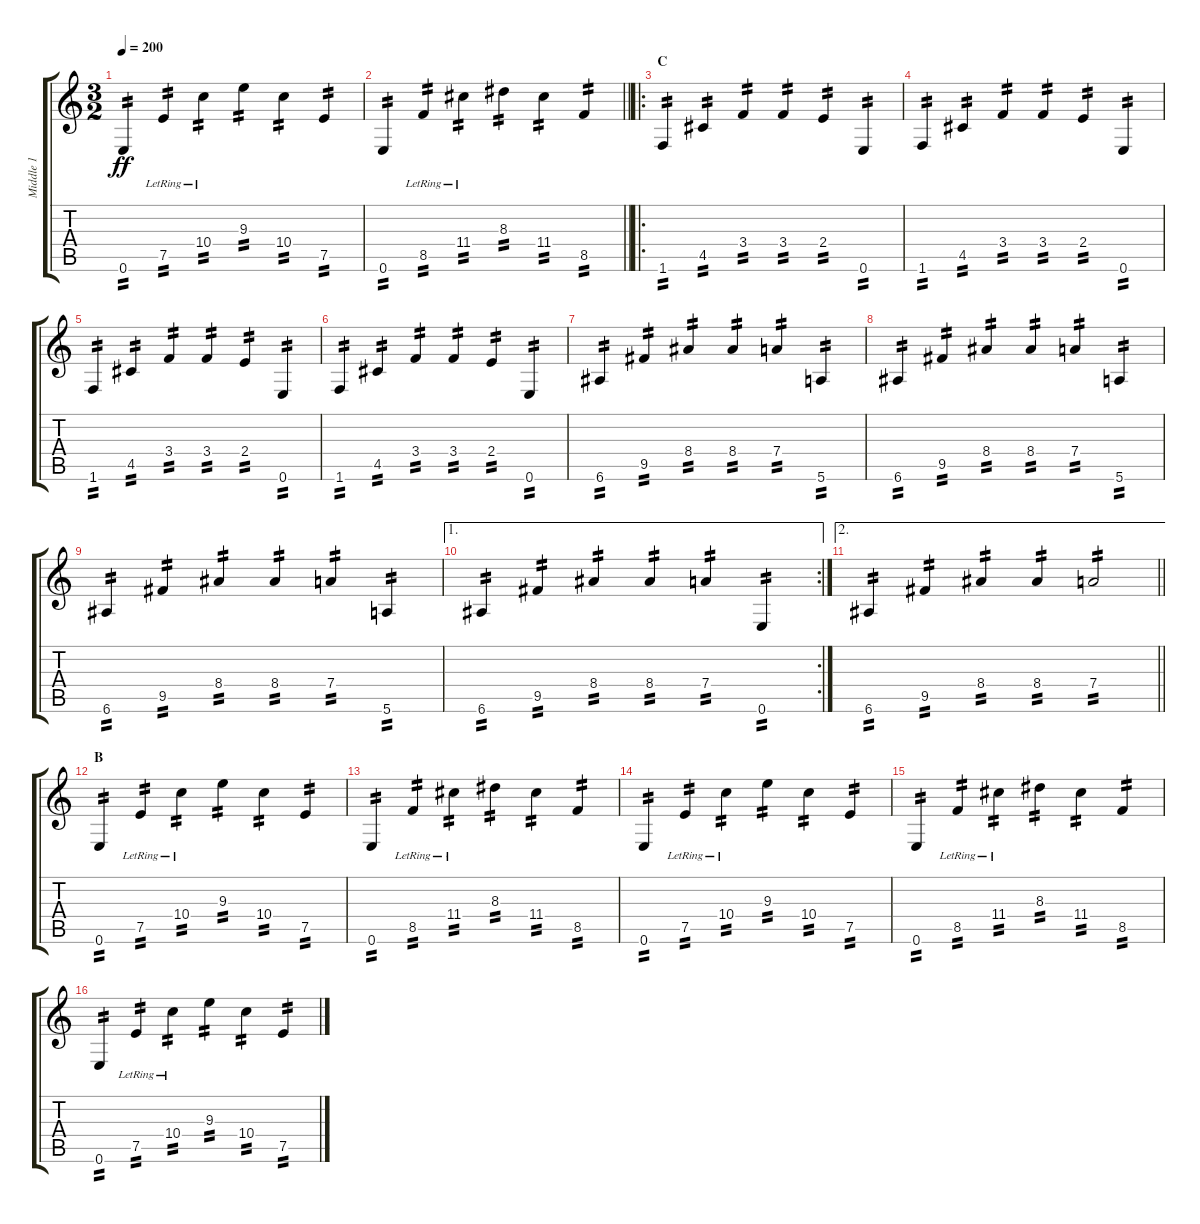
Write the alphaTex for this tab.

\track ("Middle 1" "Middle 1") {instrument overdrivenguitar}
\staff {score tabs}
\tuning (E4 B3 G3 D3 A2 E2) {hide}
\ts (3 2)
\tempo 200
\clef g2
\ks c
0.6.4{tp 2 dy ff} 7.5{lr}.4{tp 2} 10.4{lr}.4{tp 2} 9.3.4{tp 2} 10.4.4{tp 2} 7.5.4{tp 2} |
\barLineRight lightlight
0.6.4{tp 2} 8.5{lr}.4{tp 2} 11.4{lr}.4{tp 2} 8.3.4{tp 2} 11.4.4{tp 2} 8.5.4{tp 2} |
\ro
\section ("" "C")
1.6.4{tp 2} 4.5.4{tp 2} 3.4.4{tp 2} 3.4.4{tp 2} 2.4.4{tp 2} 0.6.4{tp 2} |
1.6.4{tp 2} 4.5.4{tp 2} 3.4.4{tp 2} 3.4.4{tp 2} 2.4.4{tp 2} 0.6.4{tp 2} |
1.6.4{tp 2} 4.5.4{tp 2} 3.4.4{tp 2} 3.4.4{tp 2} 2.4.4{tp 2} 0.6.4{tp 2} |
1.6.4{tp 2} 4.5.4{tp 2} 3.4.4{tp 2} 3.4.4{tp 2} 2.4.4{tp 2} 0.6.4{tp 2} |
6.6.4{tp 2} 9.5.4{tp 2} 8.4.4{tp 2} 8.4.4{tp 2} 7.4.4{tp 2} 5.6.4{tp 2} |
6.6.4{tp 2} 9.5.4{tp 2} 8.4.4{tp 2} 8.4.4{tp 2} 7.4.4{tp 2} 5.6.4{tp 2} |
6.6.4{tp 2} 9.5.4{tp 2} 8.4.4{tp 2} 8.4.4{tp 2} 7.4.4{tp 2} 5.6.4{tp 2} |
\ae 1
\rc 2
6.6.4{tp 2} 9.5.4{tp 2} 8.4.4{tp 2} 8.4.4{tp 2} 7.4.4{tp 2} 0.6.4{tp 2} |
\ae 2
\barLineRight lightlight
6.6.4{tp 2} 9.5.4{tp 2} 8.4.4{tp 2} 8.4.4{tp 2} 7.4.2{tp 2} |
\section ("" "B")
0.6.4{tp 2} 7.5{lr}.4{tp 2} 10.4{lr}.4{tp 2} 9.3.4{tp 2} 10.4.4{tp 2} 7.5.4{tp 2} |
0.6.4{tp 2} 8.5{lr}.4{tp 2} 11.4{lr}.4{tp 2} 8.3.4{tp 2} 11.4.4{tp 2} 8.5.4{tp 2} |
0.6.4{tp 2} 7.5{lr}.4{tp 2} 10.4{lr}.4{tp 2} 9.3.4{tp 2} 10.4.4{tp 2} 7.5.4{tp 2} |
0.6.4{tp 2} 8.5{lr}.4{tp 2} 11.4{lr}.4{tp 2} 8.3.4{tp 2} 11.4.4{tp 2} 8.5.4{tp 2} |
0.6.4{tp 2} 7.5{lr}.4{tp 2} 10.4{lr}.4{tp 2} 9.3.4{tp 2} 10.4.4{tp 2} 7.5.4{tp 2}
